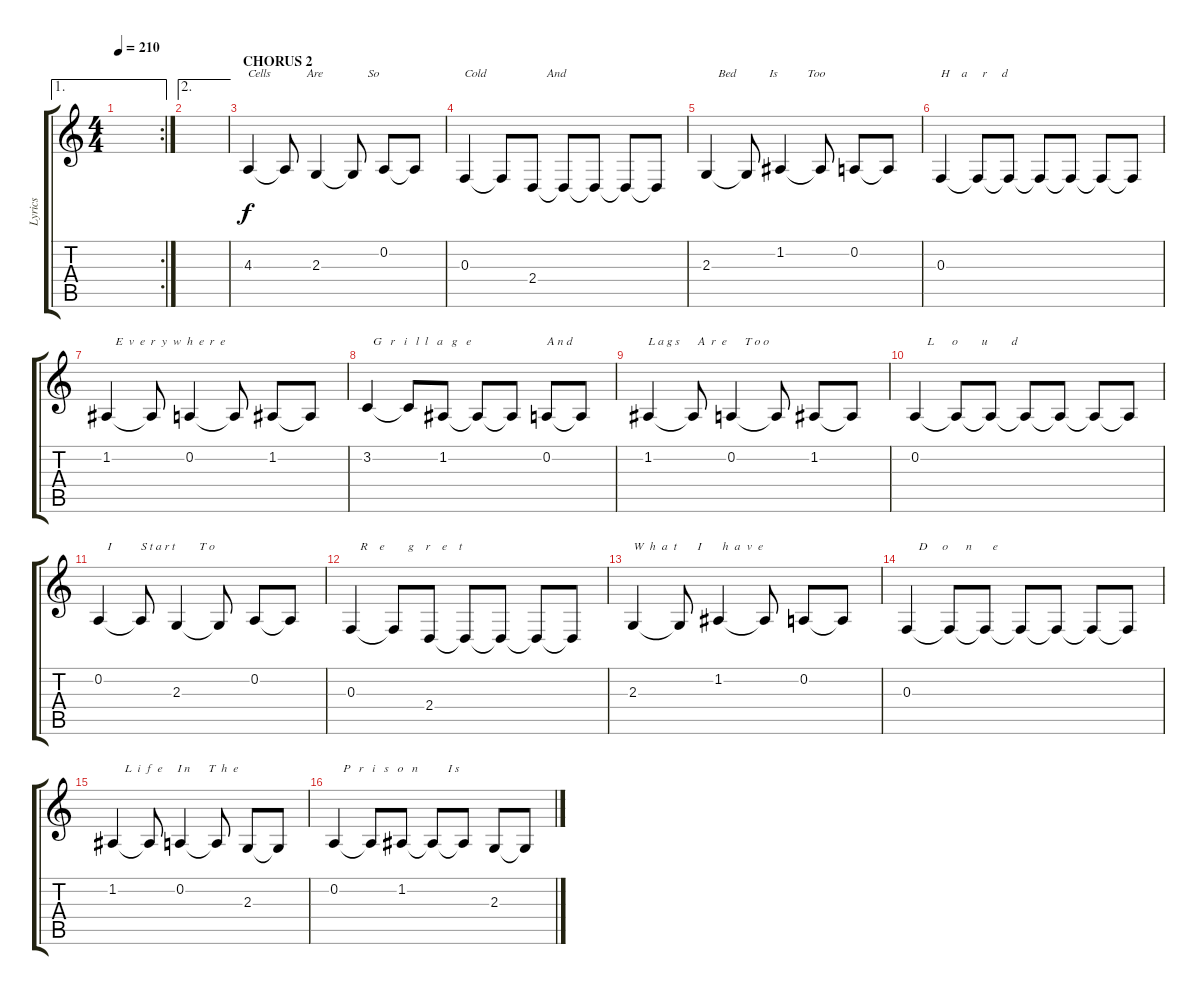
\track ("Lyrics" "Lyrics") {instrument lead2sawtooth}
\staff {score tabs}
\tuning (D4 A3 F3 C3 G2 C2) {hide}
\ae 1
\rc 2
\ts (4 4)
\tempo 210
\clef g2
\ks c
|
\ae 2
|
\section ("" "CHORUS 2")
4.3.4{txt "Cells            Are               So            "} 4.3{t}.8 2.3.4 2.3{t}.8 0.2.8 0.2{t}.8 |
0.3.4{txt "Cold                    And"} 0.3{t}.8 2.4.8 2.4{t}.8 2.4{t}.8 2.4{t}.8 2.4{t}.8 |
2.3.4{txt "    Bed           Is          Too     "} 2.3{t}.8 1.2.4 1.2{t}.8 0.2.8 0.2{t}.8 |
0.3.4{txt "H    a     r     d "} 0.3{t}.8 0.3{t}.8 0.3{t}.8 0.3{t}.8 0.3{t}.8 0.3{t}.8 |
1.2.4{txt "   E  v  e  r  y  w  h  e  r  e    "} 1.2{t}.8 0.2.4 0.2{t}.8 1.2.8 1.2{t}.8 |
3.2.4{txt "  G   r   i   l  l   a   g   e"} 3.2{t}.8 1.2.8 1.2{t}.8 1.2{t}.8 0.2.8{txt "A n d"} 0.2{t}.8 |
1.2.4{txt "L a g s      A  r  e      T o o"} 1.2{t}.8 0.2.4 0.2{t}.8 1.2.8 1.2{t}.8 |
0.2.4{txt "    L      o        u        d"} 0.2{t}.8 0.2{t}.8 0.2{t}.8 0.2{t}.8 0.2{t}.8 0.2{t}.8 |
0.2.4{txt "   I          S t a r t        T o  "} 0.2{t}.8 2.3.4 2.3{t}.8 0.2.8 0.2{t}.8 |
0.3.4{txt "   R    e        g    r    e    t"} 0.3{t}.8 2.4.8 2.4{t}.8 2.4{t}.8 2.4{t}.8 2.4{t}.8 |
2.3.4{txt "W  h  a  t       I       h  a  v  e    "} 2.3{t}.8 1.2.4 1.2{t}.8 0.2.8 0.2{t}.8 |
0.3.4{txt "    D     o      n       e"} 0.3{t}.8 0.3{t}.8 0.3{t}.8 0.3{t}.8 0.3{t}.8 0.3{t}.8 |
1.2.4{txt "    L  i  f  e     I n      T  h  e "} 1.2{t}.8 0.2.4 0.2{t}.8 2.3.8 2.3{t}.8 |
0.2.4{txt "   P   r   i   s   o   n          I s "} 0.2{t}.8 1.2.8 1.2{t}.8 1.2{t}.8 2.3.8 2.3{t}.8
